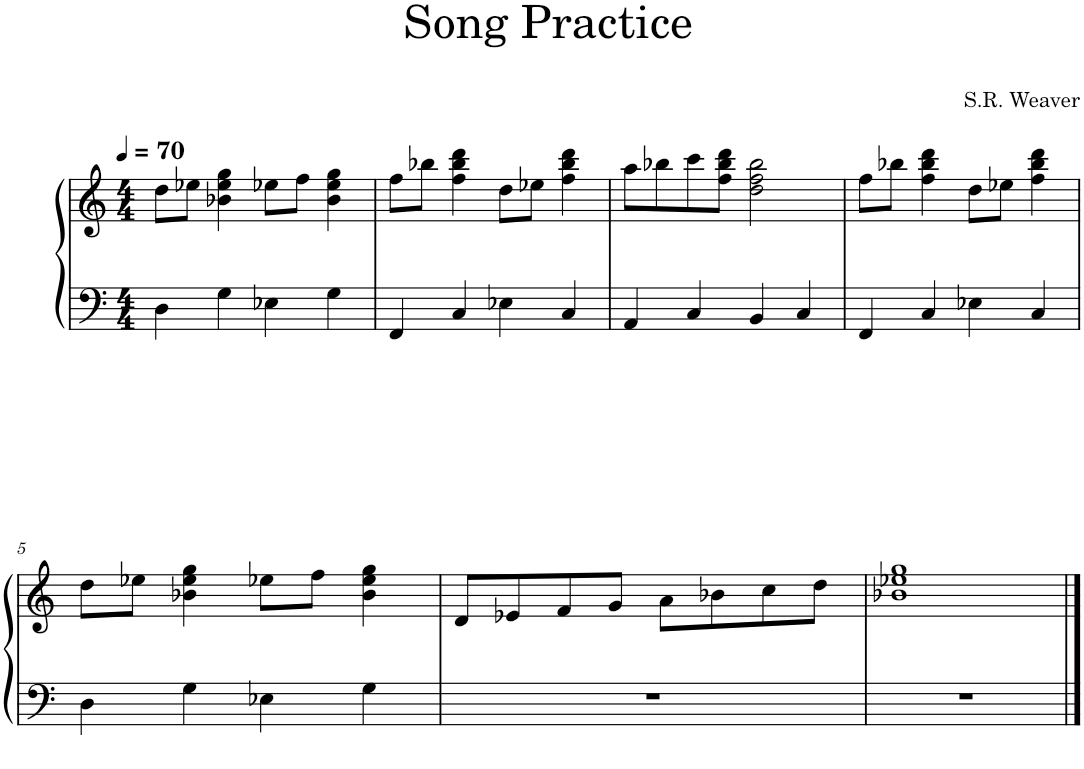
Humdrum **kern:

**kern	**kern
*part1	*part1
*staff2	*staff1
*I"Piano	*
*I'Pno.	*
*clefF4	*clefG2
*k[]	*k[]
*M4/4	*M4/4
*MM70	*MM70
=1	=1
4D\	8dd\L
.	8ee-X\J
4G\	4b-X\ 4ee-\ 4gg\
4E-X\	8ee-X\L
.	8ff\J
4G\	4b-\ 4ee-\ 4gg\
=2	=2
4FF/	8ff\L
.	8bb-X\J
4C/	4ff\ 4bb-\ 4ddd\
4E-X\	8dd\L
.	8ee-X\J
4C/	4ff\ 4bb-\ 4ddd\
=3	=3
4AA/	8aa\L
.	8bb-X\
4C/	8ccc\
.	8ff\ 8bb-\ 8ddd\J
4BB/	2dd\ 2ff\ 2bb-\
4C/	.
=4	=4
4FF/	8ff\L
.	8bb-X\J
4C/	4ff\ 4bb-\ 4ddd\
4E-X\	8dd\L
.	8ee-X\J
4C/	4ff\ 4bb-\ 4ddd\
!!LO:LB:g=z
=5	=5
4D\	8dd\L
.	8ee-X\J
4G\	4b-X\ 4ee-\ 4gg\
4E-X\	8ee-X\L
.	8ff\J
4G\	4b-\ 4ee-\ 4gg\
=6	=6
1r	8d/L
.	8e-X/
.	8f/
.	8g/J
.	8a\L
.	8b-X\
.	8cc\
.	8dd\J
=7	=7
1r	1b-X 1ee-X 1gg
==	==
*-	*-
